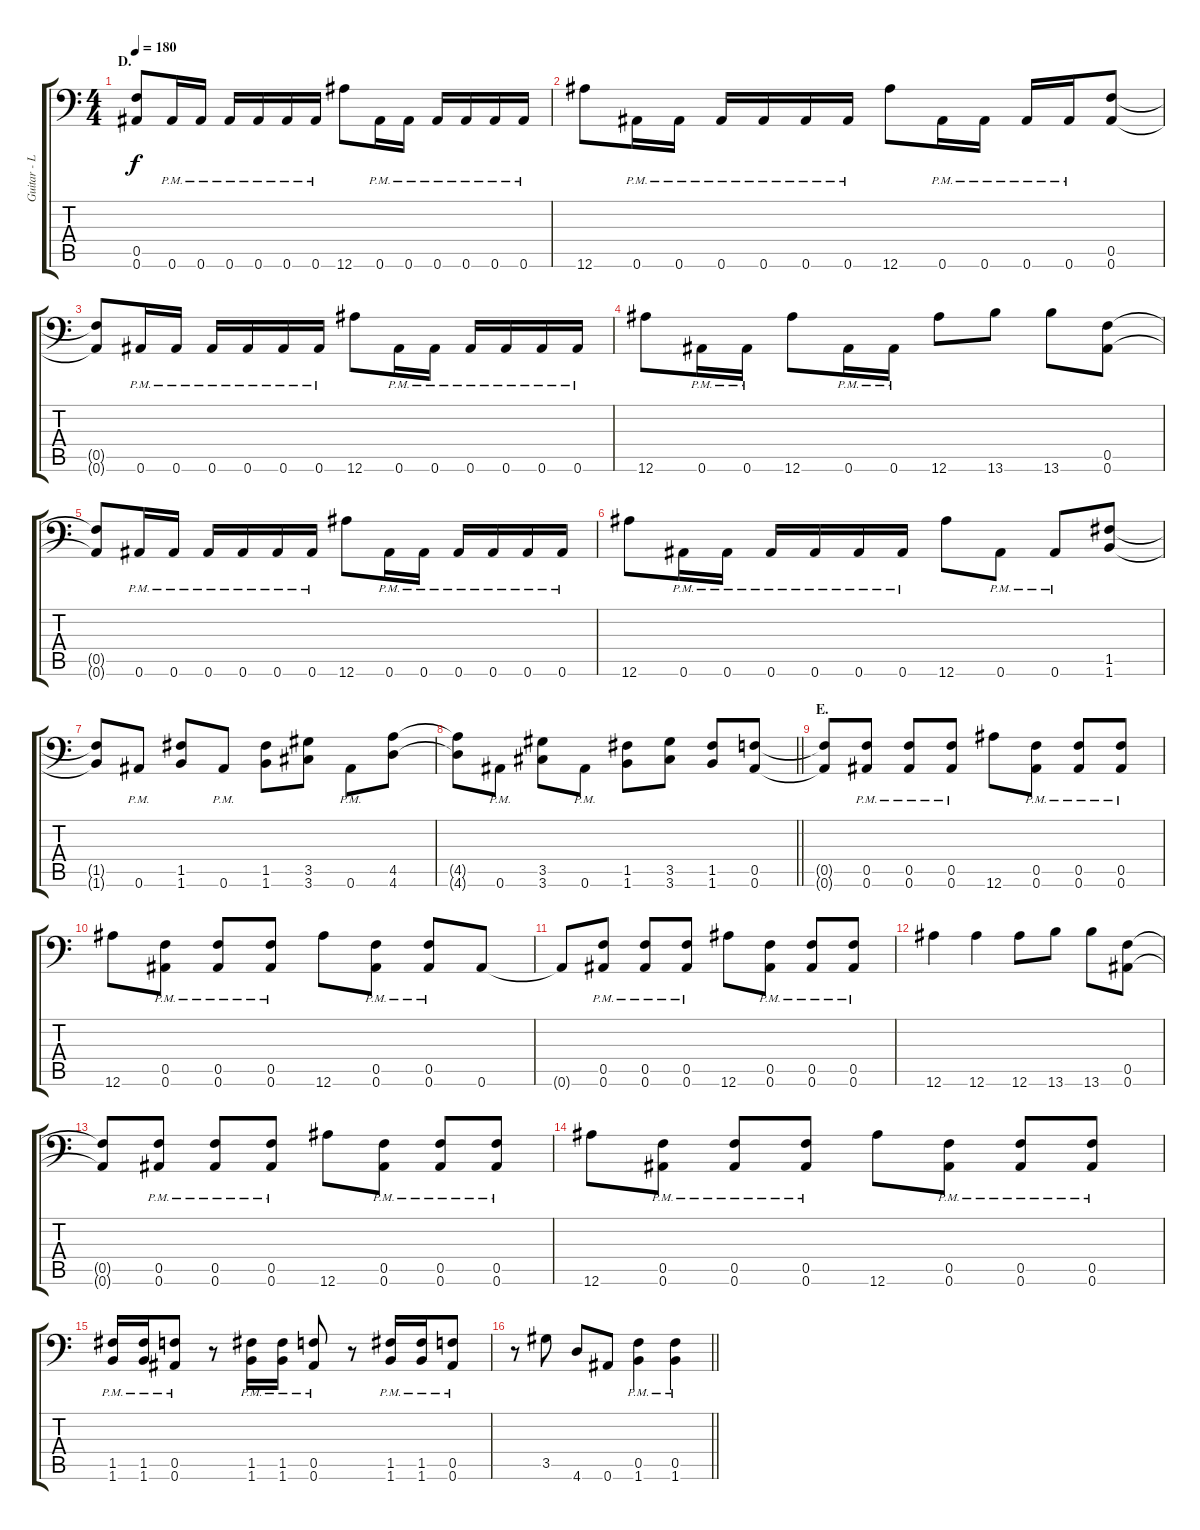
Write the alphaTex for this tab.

\track ("Guitar - Left" "Guitar - L") {instrument distortionguitar}
\staff {score tabs}
\tuning (C4 G3 Eb3 Bb2 F2 Bb1) {hide}
\ts (4 4)
\section ("" "D.")
\tempo 180
\clef f4
\ks c
(0.5{t} 0.6{t}).8{dy f} 0.6{pm}.16 0.6{pm}.16 0.6{pm}.16 0.6{pm}.16 0.6{pm}.16 0.6{pm}.16 12.6.8 0.6{pm}.16 0.6{pm}.16 0.6{pm}.16 0.6{pm}.16 0.6{pm}.16 0.6{pm}.16 |
12.6.8 0.6{pm}.16 0.6{pm}.16 0.6{pm}.16 0.6{pm}.16 0.6{pm}.16 0.6{pm}.16 12.6.8 0.6{pm}.16 0.6{pm}.16 0.6{pm}.16 0.6{pm}.16 (0.5 0.6).8 |
(0.5{t} 0.6{t}).8 0.6{pm}.16 0.6{pm}.16 0.6{pm}.16 0.6{pm}.16 0.6{pm}.16 0.6{pm}.16 12.6.8 0.6{pm}.16 0.6{pm}.16 0.6{pm}.16 0.6{pm}.16 0.6{pm}.16 0.6{pm}.16 |
12.6.8 0.6{pm}.16 0.6{pm}.16 12.6.8 0.6{pm}.16 0.6{pm}.16 12.6.8 13.6.8 13.6.8 (0.5 0.6).8 |
(0.5{t} 0.6{t}).8 0.6{pm}.16 0.6{pm}.16 0.6{pm}.16 0.6{pm}.16 0.6{pm}.16 0.6{pm}.16 12.6.8 0.6{pm}.16 0.6{pm}.16 0.6{pm}.16 0.6{pm}.16 0.6{pm}.16 0.6{pm}.16 |
12.6.8 0.6{pm}.16 0.6{pm}.16 0.6{pm}.16 0.6{pm}.16 0.6{pm}.16 0.6{pm}.16 12.6.8 0.6{pm}.8 0.6{pm}.8 (1.5 1.6).8 |
(1.5{t} 1.6{t}).8 0.6{pm}.8 (1.5 1.6).8 0.6{pm}.8 (1.5 1.6).8 (3.5 3.6).8 0.6{pm}.8 (4.5 4.6).8 |
\barLineRight lightlight
(4.5{t} 4.6{t}).8 0.6{pm}.8 (3.5 3.6).8 0.6{pm}.8 (1.5 1.6).8 (3.5 3.6).8 (1.5 1.6).8 (0.5 0.6).8 |
\section ("" "E.")
(0.5{t} 0.6{t}).8 (0.5{pm} 0.6{pm}).8 (0.5{pm} 0.6{pm}).8 (0.5{pm} 0.6{pm}).8 12.6.8 (0.5{pm} 0.6{pm}).8 (0.5{pm} 0.6{pm}).8 (0.5{pm} 0.6{pm}).8 |
12.6.8 (0.5{pm} 0.6{pm}).8 (0.5{pm} 0.6{pm}).8 (0.5{pm} 0.6{pm}).8 12.6.8 (0.5{pm} 0.6{pm}).8 (0.5{pm} 0.6{pm}).8 0.6.8 |
0.6{t}.8 (0.5{pm} 0.6{pm}).8 (0.5{pm} 0.6{pm}).8 (0.5{pm} 0.6{pm}).8 12.6.8 (0.5{pm} 0.6{pm}).8 (0.5{pm} 0.6{pm}).8 (0.5{pm} 0.6{pm}).8 |
12.6.4 12.6.4 12.6.8 13.6.8 13.6.8 (0.5 0.6).8 |
(0.5{t} 0.6{t}).8 (0.5{pm} 0.6{pm}).8 (0.5{pm} 0.6{pm}).8 (0.5{pm} 0.6{pm}).8 12.6.8 (0.5{pm} 0.6{pm}).8 (0.5{pm} 0.6{pm}).8 (0.5{pm} 0.6{pm}).8 |
12.6.8 (0.5{pm} 0.6{pm}).8 (0.5{pm} 0.6{pm}).8 (0.5{pm} 0.6{pm}).8 12.6.8 (0.5{pm} 0.6{pm}).8 (0.5{pm} 0.6{pm}).8 (0.5{pm} 0.6{pm}).8 |
(1.5{pm} 1.6{pm}).16 (1.5{pm} 1.6{pm}).16 (0.5{pm} 0.6{pm}).8 r.8 (1.5{pm} 1.6{pm}).16 (1.5{pm} 1.6{pm}).16 (0.5{pm} 0.6{pm}).8 r.8 (1.5{pm} 1.6{pm}).16 (1.5{pm} 1.6{pm}).16 (0.5{pm} 0.6{pm}).8 |
\barLineRight lightlight
r.8 3.5.8 4.6.8 0.6.8 (0.5{pm} 1.6{pm}).4 (0.5{pm} 1.6{pm}).4
